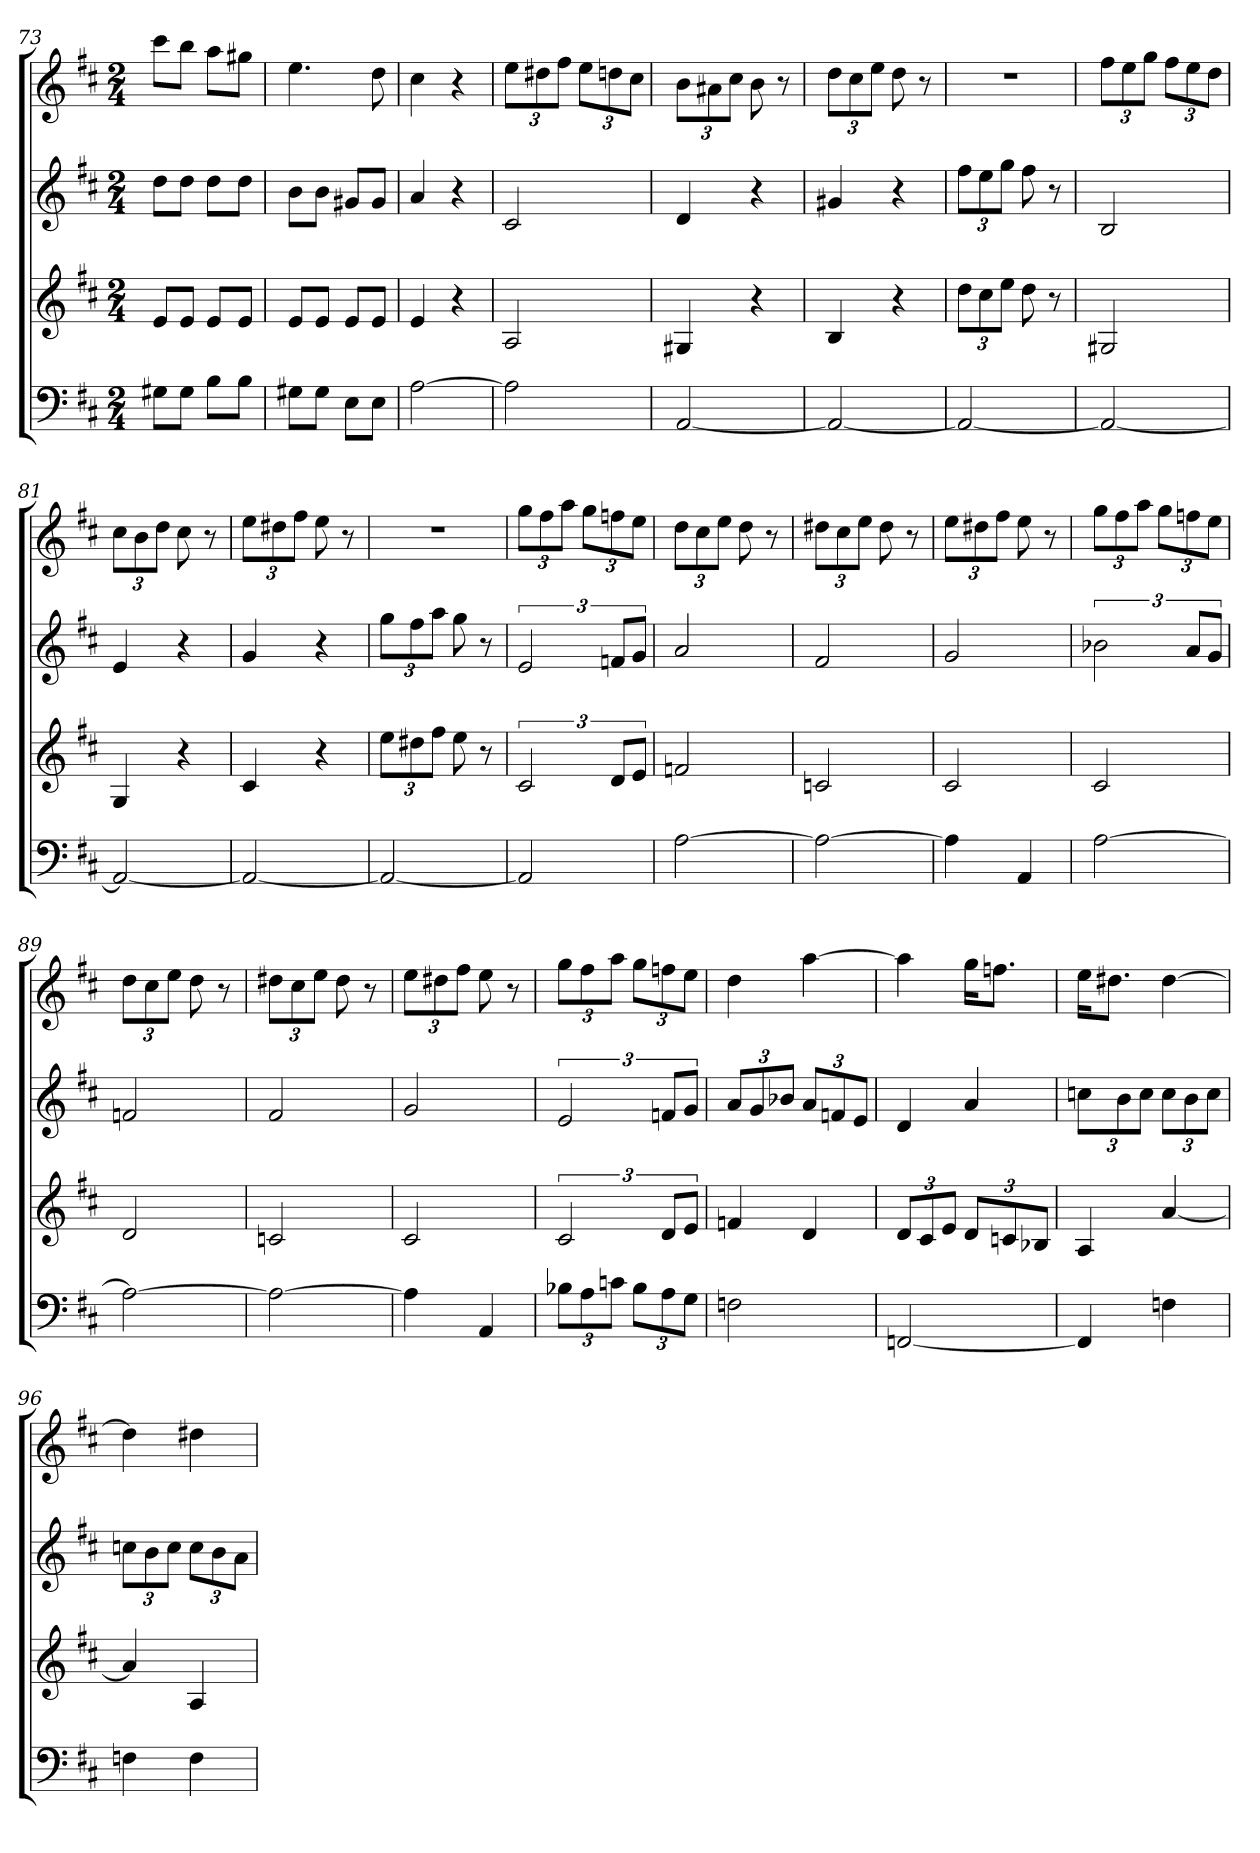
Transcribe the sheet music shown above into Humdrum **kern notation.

**kern	**kern	**kern	**kern
*part4	*part3	*part2	*part1
*staff4	*staff3	*staff2	*staff1
*k[f#c#]	*k[f#c#]	*k[f#c#]	*k[f#c#]
*D:	*D:	*D:	*D:
*M2/4	*M2/4	*M2/4	*M2/4
=73	=73	=73	=73
8G#XL	8eL	8ddL	8ccc#L
8G#J	8eJ	8ddJ	8bbJ
8BL	8eL	8ddL	8aaL
8BJ	8eJ	8ddJ	8gg#XJ
=74	=74	=74	=74
8G#XL	8eL	8bL	4.ee
8G#J	8eJ	8bJ	.
8EL	8eL	8g#XL	.
8EJ	8eJ	8g#J	8dd
=75	=75	=75	=75
[2A	4e	4a	4cc#
.	4r	4r	4r
=76	=76	=76	=76
2A]	2A	2c#	12eeL
.	.	.	12dd#X
.	.	.	12ff#J
.	.	.	12eeL
.	.	.	12ddn
.	.	.	12cc#J
=77	=77	=77	=77
[2AA	4G#X	4d	12bL
.	.	.	12a#X
.	.	.	12cc#J
.	4r	4r	8b
.	.	.	8r
=78	=78	=78	=78
2AA_	4B	4g#X	12ddL
.	.	.	12cc#
.	.	.	12eeJ
.	4r	4r	8dd
.	.	.	8r
=79	=79	=79	=79
2AA_	12ddL	12ff#L	2r
.	12cc#	12ee	.
.	12eeJ	12ggJ	.
.	8dd	8ff#	.
.	8r	8r	.
=80	=80	=80	=80
2AA_	2G#X	2B	12ff#L
.	.	.	12ee
.	.	.	12ggJ
.	.	.	12ff#L
.	.	.	12ee
.	.	.	12ddJ
=81	=81	=81	=81
2AA_	4G	4e	12cc#L
.	.	.	12b
.	.	.	12ddJ
.	4r	4r	8cc#
.	.	.	8r
=82	=82	=82	=82
2AA_	4c#	4g	12eeL
.	.	.	12dd#X
.	.	.	12ff#J
.	4r	4r	8ee
.	.	.	8r
=83	=83	=83	=83
2AA_	12eeL	12ggL	2r
.	12dd#X	12ff#	.
.	12ff#J	12aaJ	.
.	8ee	8gg	.
.	8r	8r	.
=84	=84	=84	=84
2AA]	3c#	3e	12ggL
.	.	.	12ff#
.	.	.	12aaJ
.	.	.	12ggL
.	12dL	12fnL	12ffn
.	12eJ	12gJ	12eeJ
=85	=85	=85	=85
[2A	2fn	2a	12ddL
.	.	.	12cc#
.	.	.	12eeJ
.	.	.	8dd
.	.	.	8r
=86	=86	=86	=86
2A_	2cn	2f#	12dd#XL
.	.	.	12cc#
.	.	.	12eeJ
.	.	.	8dd#
.	.	.	8r
=87	=87	=87	=87
4A]	2c#	2g	12eeL
.	.	.	12dd#X
.	.	.	12ff#J
4AA	.	.	8ee
.	.	.	8r
=88	=88	=88	=88
[2A	2c#	3b-X	12ggL
.	.	.	12ff#
.	.	.	12aaJ
.	.	.	12ggL
.	.	12aL	12ffn
.	.	12gJ	12eeJ
=89	=89	=89	=89
2A_	2d	2fn	12ddL
.	.	.	12cc#
.	.	.	12eeJ
.	.	.	8dd
.	.	.	8r
=90	=90	=90	=90
2A_	2cn	2f#	12dd#XL
.	.	.	12cc#
.	.	.	12eeJ
.	.	.	8dd#
.	.	.	8r
=91	=91	=91	=91
4A]	2c#	2g	12eeL
.	.	.	12dd#X
.	.	.	12ff#J
4AA	.	.	8ee
.	.	.	8r
=92	=92	=92	=92
12B-XL	3c#	3e	12ggL
12A	.	.	12ff#
12cnJ	.	.	12aaJ
12B-L	.	.	12ggL
12A	12dL	12fnL	12ffn
12GJ	12eJ	12gJ	12eeJ
=93	=93	=93	=93
2Fn	4fn	12aL	4dd
.	.	12g	.
.	.	12b-XJ	.
.	4d	12aL	[4aa
.	.	12fn	.
.	.	12eJ	.
=94	=94	=94	=94
[2FFn	12dL	4d	4aa]
.	12c#	.	.
.	12eJ	.	.
.	12dL	4a	16ggKL
.	.	.	8.ffnJ
.	12cn	.	.
.	12B-XJ	.	.
=95	=95	=95	=95
4FF]	4A	12ccnL	16eeKL
.	.	.	8.dd#XJ
.	.	12b	.
.	.	12ccJ	.
4Fn	[4a	12ccL	[4dd#
.	.	12b	.
.	.	12ccJ	.
=96	=96	=96	=96
4Fn	4a]	12ccnL	4dd#]
.	.	12b	.
.	.	12ccJ	.
4F	4A	12ccL	4dd#X
.	.	12b	.
.	.	12aJ	.
=	=	=	=
*-	*-	*-	*-
